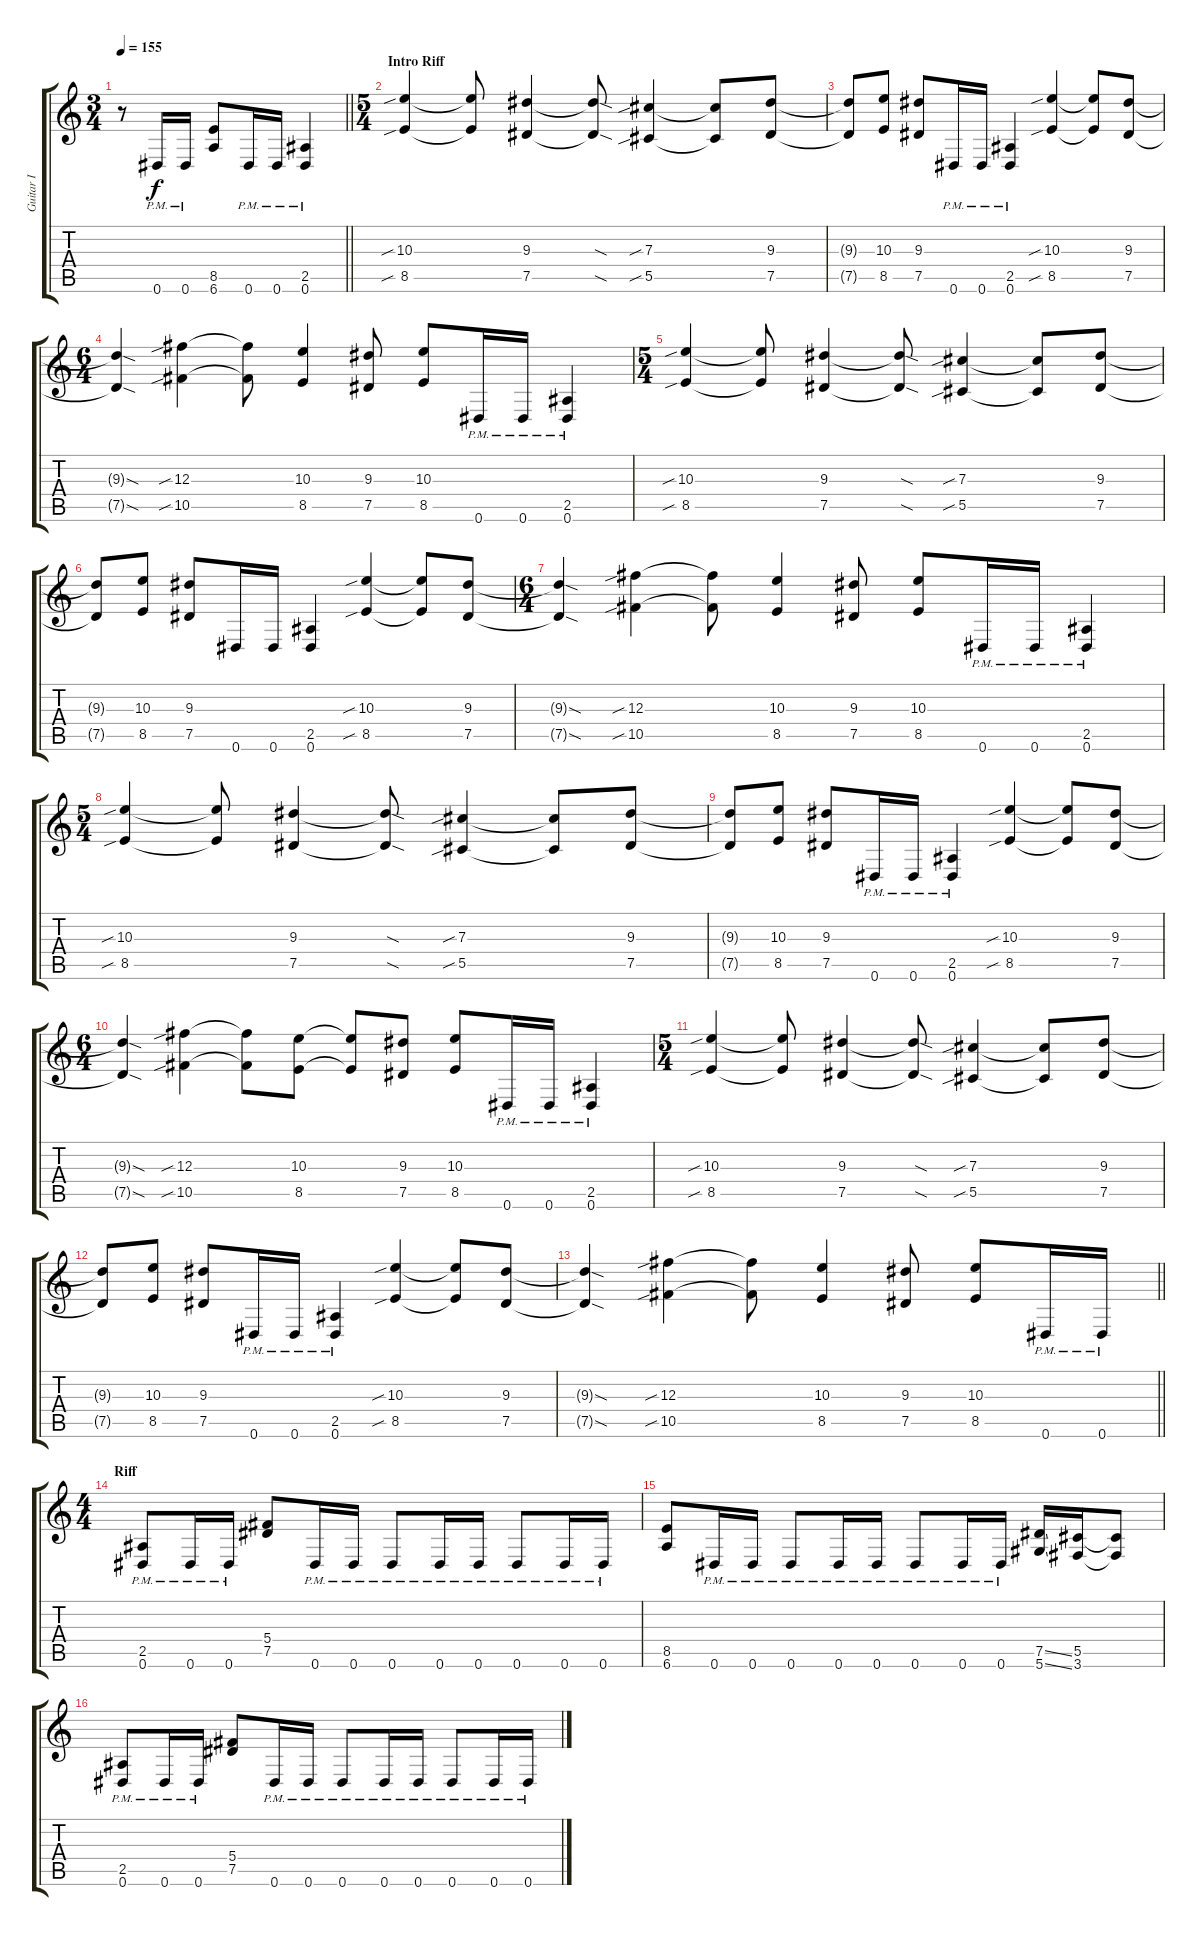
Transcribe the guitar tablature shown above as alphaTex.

\track ("Guitar I" "Guitar I") {instrument distortionguitar}
\staff {score tabs}
\tuning (Eb4 Bb3 Gb3 Db3 Ab2 Eb2) {hide}
\ts (3 4)
\section ("" "")
\tempo 155
\clef g2
\barLineRight lightlight
\ks c
r.8{dy f instrument distortionguitar} 0.6{pm}.16 0.6{pm}.16 (8.5 6.6).8 0.6{pm}.16 0.6{pm}.16 (2.5{pm} 0.6{pm}).4 |
\ts (5 4)
\section ("" "Intro Riff")
(10.3{sib} 8.5{sib}).4 (10.3{t} 8.5{t}).8 (9.3 7.5).4 (9.3{sod t} 7.5{sod t}).8 (7.3{sib} 5.5{sib}).4 (7.3{t} 5.5{t}).8 (9.3 7.5).8 |
(9.3{t} 7.5{t}).8 (10.3 8.5).8 (9.3 7.5).8 0.6{pm}.16 0.6{pm}.16 (2.5{pm} 0.6{pm}).4 (10.3{sib} 8.5{sib}).4 (10.3{t} 8.5{t}).8 (9.3 7.5).8 |
\ts (6 4)
(9.3{sod t} 7.5{sod t}).4 (12.3{sib} 10.5{sib}).4 (12.3{t} 10.5{t}).8 (10.3 8.5).4 (9.3 7.5).8 (10.3 8.5).8 0.6{pm}.16 0.6{pm}.16 (2.5{pm} 0.6{pm}).4 |
\ts (5 4)
(10.3{sib} 8.5{sib}).4 (10.3{t} 8.5{t}).8 (9.3 7.5).4 (9.3{sod t} 7.5{sod t}).8 (7.3{sib} 5.5{sib}).4 (7.3{t} 5.5{t}).8 (9.3 7.5).8 |
(9.3{t} 7.5{t}).8 (10.3 8.5).8 (9.3 7.5).8 0.6.16 0.6.16 (2.5 0.6).4 (10.3{sib} 8.5{sib}).4 (10.3{t} 8.5{t}).8 (9.3 7.5).8 |
\ts (6 4)
(9.3{sod t} 7.5{sod t}).4 (12.3{sib} 10.5{sib}).4 (12.3{t} 10.5{t}).8 (10.3 8.5).4 (9.3 7.5).8 (10.3 8.5).8 0.6{pm}.16 0.6{pm}.16 (2.5{pm} 0.6{pm}).4 |
\ts (5 4)
(10.3{sib} 8.5{sib}).4 (10.3{t} 8.5{t}).8 (9.3 7.5).4 (9.3{sod t} 7.5{sod t}).8 (7.3{sib} 5.5{sib}).4 (7.3{t} 5.5{t}).8 (9.3 7.5).8 |
(9.3{t} 7.5{t}).8 (10.3 8.5).8 (9.3 7.5).8 0.6{pm}.16 0.6{pm}.16 (2.5{pm} 0.6{pm}).4 (10.3{sib} 8.5{sib}).4 (10.3{t} 8.5{t}).8 (9.3 7.5).8 |
\ts (6 4)
(9.3{sod t} 7.5{sod t}).4 (12.3{sib} 10.5{sib}).4 (12.3{t} 10.5{t}).8 (10.3 8.5).8 (10.3{t} 8.5{t}).8 (9.3 7.5).8 (10.3 8.5).8 0.6{pm}.16 0.6{pm}.16 (2.5{pm} 0.6{pm}).4 |
\ts (5 4)
(10.3{sib} 8.5{sib}).4 (10.3{t} 8.5{t}).8 (9.3 7.5).4 (9.3{sod t} 7.5{sod t}).8 (7.3{sib} 5.5{sib}).4 (7.3{t} 5.5{t}).8 (9.3 7.5).8 |
(9.3{t} 7.5{t}).8 (10.3 8.5).8 (9.3 7.5).8 0.6{pm}.16 0.6{pm}.16 (2.5{pm} 0.6{pm}).4 (10.3{sib} 8.5{sib}).4 (10.3{t} 8.5{t}).8 (9.3 7.5).8 |
\barLineRight lightlight
(9.3{sod t} 7.5{sod t}).4 (12.3{sib} 10.5{sib}).4 (12.3{t} 10.5{t}).8 (10.3 8.5).4 (9.3 7.5).8 (10.3 8.5).8 0.6{pm}.16 0.6{pm}.16 |
\ts (4 4)
\section ("" "Riff")
(2.5{pm} 0.6{pm}).8 0.6{pm}.16 0.6{pm}.16 (5.4 7.5).8 0.6{pm}.16 0.6{pm}.16 0.6{pm}.8 0.6{pm}.16 0.6{pm}.16 0.6{pm}.8 0.6{pm}.16 0.6{pm}.16 |
(8.5 6.6).8 0.6{pm}.16 0.6{pm}.16 0.6{pm}.8 0.6{pm}.16 0.6{pm}.16 0.6{pm}.8 0.6{pm}.16 0.6{pm}.16 (7.5{ss} 5.6{ss}).16 (5.5 3.6).16 (5.5{t} 3.6{t}).8 |
(2.5{pm} 0.6{pm}).8 0.6{pm}.16 0.6{pm}.16 (5.4 7.5).8 0.6{pm}.16 0.6{pm}.16 0.6{pm}.8 0.6{pm}.16 0.6{pm}.16 0.6{pm}.8 0.6{pm}.16 0.6{pm}.16
